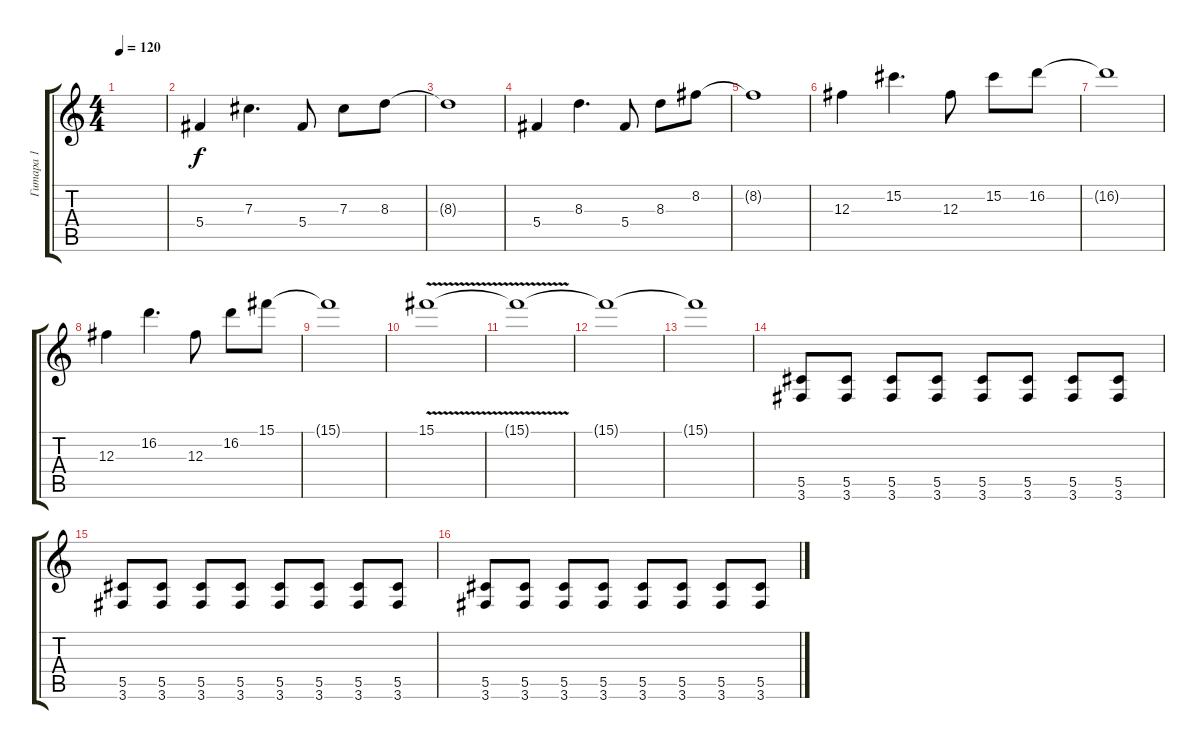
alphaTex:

\track ("Гитара 1" "Гитара 1") {instrument overdrivenguitar}
\staff {score tabs}
\tuning (Eb4 Bb3 Gb3 Db3 Ab2 Eb2) {hide}
\ts (4 4)
\tempo 120
\clef g2
\ks c
|
5.4.4 7.3.4{d} 5.4.8 7.3.8 8.3.8 |
8.3{t}.1 |
5.4.4 8.3.4{d} 5.4.8 8.3.8 8.2.8 |
8.2{t}.1 |
12.3.4 15.2.4{d} 12.3.8 15.2.8 16.2.8 |
16.2{t}.1 |
12.3.4 16.2.4{d} 12.3.8 16.2.8 15.1.8 |
15.1{t}.1 |
15.1{v}.1 |
15.1{t}.1 |
15.1{t}.1 |
15.1{t}.1 |
(5.5 3.6).8 (5.5 3.6).8 (5.5 3.6).8 (5.5 3.6).8 (5.5 3.6).8 (5.5 3.6).8 (5.5 3.6).8 (5.5 3.6).8 |
(5.5 3.6).8 (5.5 3.6).8 (5.5 3.6).8 (5.5 3.6).8 (5.5 3.6).8 (5.5 3.6).8 (5.5 3.6).8 (5.5 3.6).8 |
(5.5 3.6).8 (5.5 3.6).8 (5.5 3.6).8 (5.5 3.6).8 (5.5 3.6).8 (5.5 3.6).8 (5.5 3.6).8 (5.5 3.6).8
